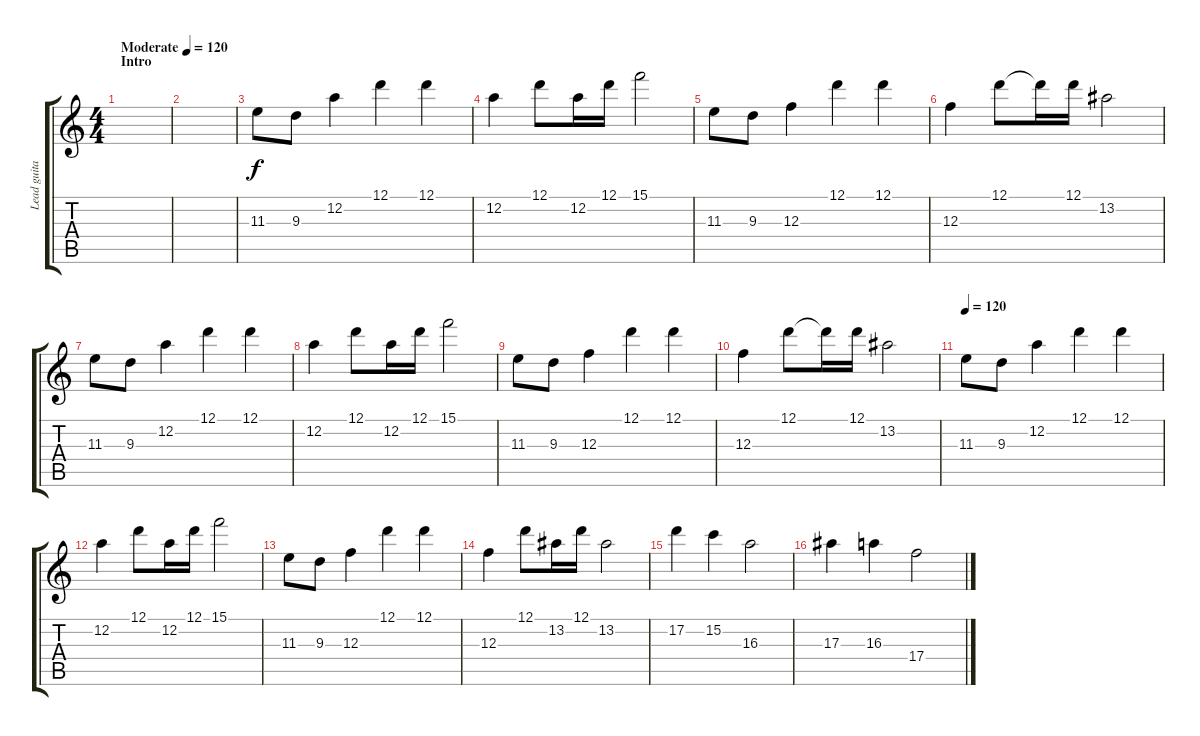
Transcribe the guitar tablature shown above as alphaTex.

\track ("Lead guitar 2" "Lead guita") {instrument overdrivenguitar}
\staff {score tabs}
\tuning (D4 A3 F3 C3 G2 D2) {hide}
\ts (4 4)
\section ("" "Intro")
\tempo (120 "Moderate")
\tempo 114
\tempo (120 "Moderate")
\clef g2
\ks c
|
|
11.3.8{instrument electricguitarjazz} 9.3.8 12.2.4 12.1.4 12.1.4 |
12.2.4 12.1.8 12.2.16 12.1.16 15.1.2 |
11.3.8 9.3.8 12.3.4 12.1.4 12.1.4 |
12.3.4 12.1.8 12.1{t}.16 12.1.16 13.2.2 |
11.3.8 9.3.8 12.2.4 12.1.4 12.1.4 |
12.2.4 12.1.8 12.2.16 12.1.16 15.1.2 |
11.3.8 9.3.8 12.3.4 12.1.4 12.1.4 |
12.3.4 12.1.8 12.1{t}.16 12.1.16 13.2.2 |
\tempo 120
11.3.8{instrument overdrivenguitar} 9.3.8 12.2.4 12.1.4 12.1.4 |
12.2.4 12.1.8 12.2.16 12.1.16 15.1.2 |
11.3.8 9.3.8 12.3.4 12.1.4 12.1.4 |
12.3.4 12.1.8 13.2.16 12.1.16 13.2.2 |
17.2.4 15.2.4 16.3.2 |
17.3.4 16.3.4 17.4.2
